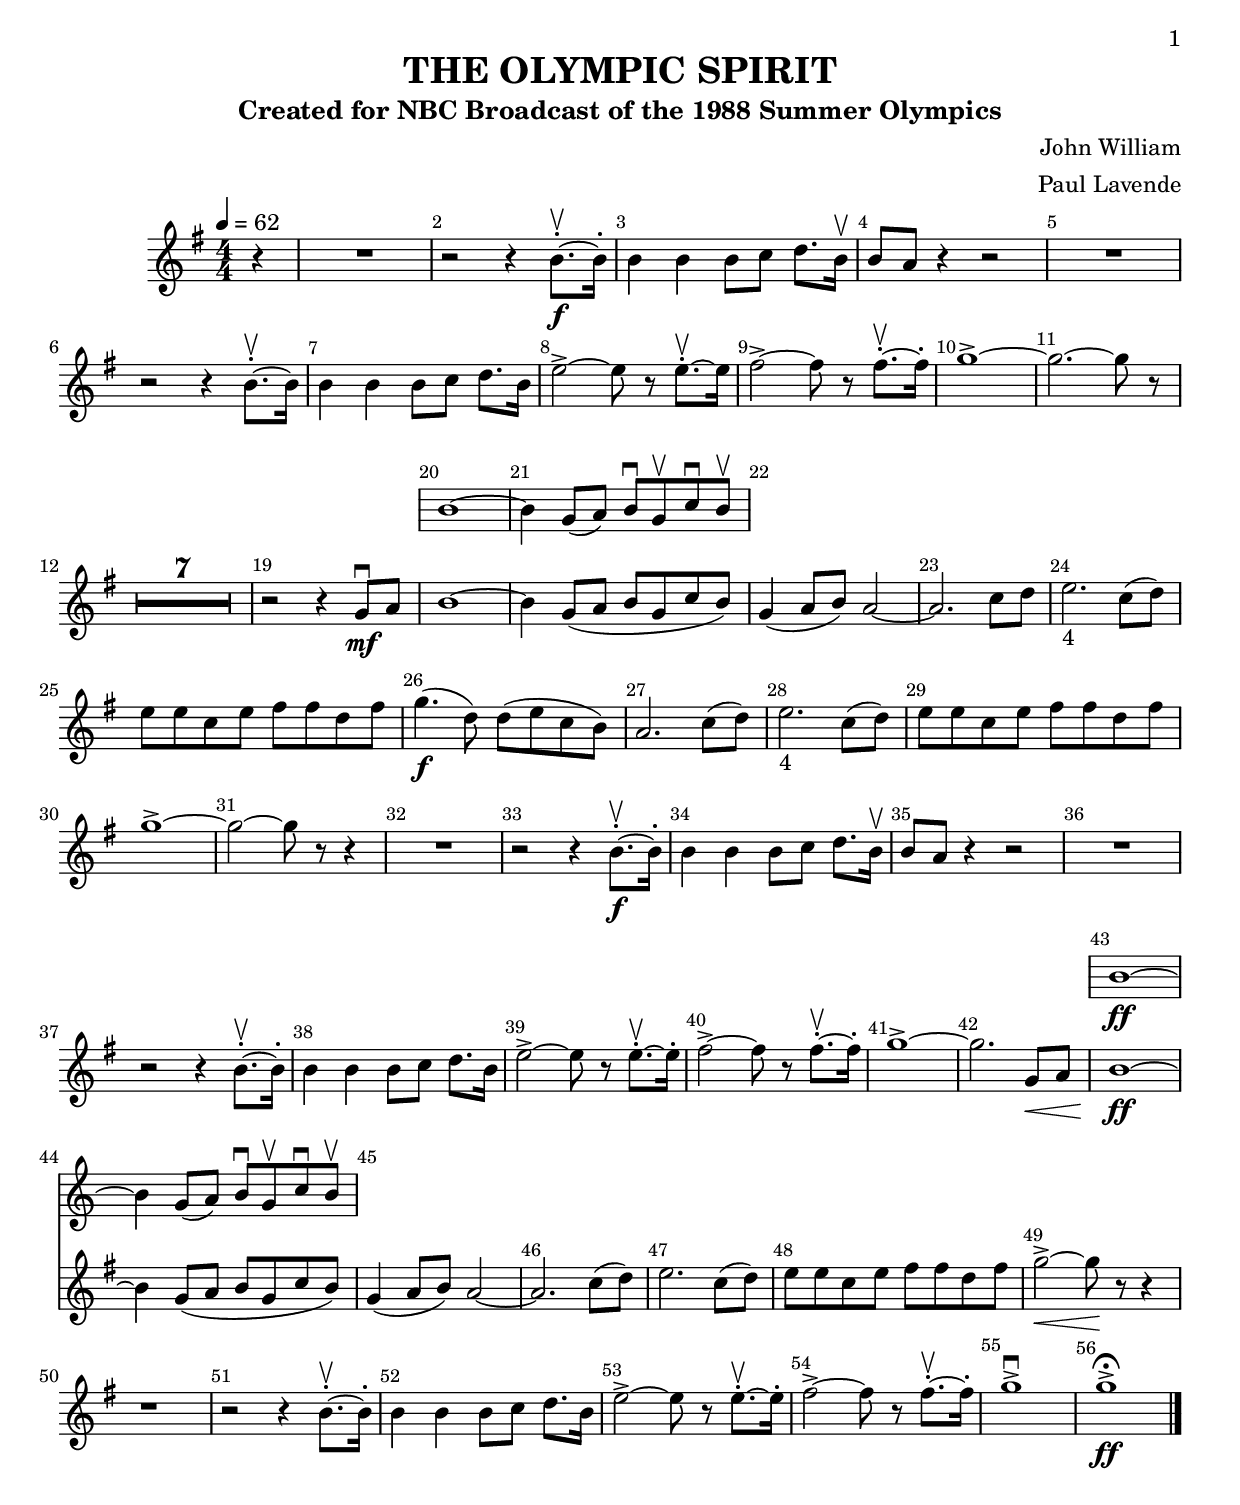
\version "2.18.2"

date = #(strftime "%Y-%m-%d" (localtime (current-time)))

\header {
  title = "THE OLYMPIC SPIRIT"
  subtitle = "Created for NBC Broadcast of the 1988 Summer Olympics"
  composer = "John William"
  arranger = "Paul Lavende"
}

\layout {
  \context {
    \Score
      \override BarNumber.break-visibility = ##(#f #t #t)
      \override SpacingSpanner.base-shortest-duration = #(ly:make-moment 1/12)
      \override MultiMeasureRest.expand-limit = #3 %% Default is 10!
  }
}

voiceconsts = {
  \key g \major
  \time 4/4
  \numericTimeSignature
  \tempo 4 = 62
  \compressFullBarRests
}

\book {
  \score {
    \new Staff = "main" {
      \new Voice {
        \relative c'' {
          \voiceconsts
          \clef treble
          \partial 4 r4 | R1 | r2 r4 b8.-.\upbow\f~ b16-. | 
          b4 b b8 c d8. b16\upbow | b8 a r4 r2 | R1 |
          r2 r4 b8.-.\upbow~ b16 | b4 b b8 c d8. b16 |
          e2->~ e8 r8 e8.-.\upbow~ e16 | fis2->~ fis8 r8 fis8.-.\upbow~ fis16-. |
          g1->~ | g2.~ g8 r8 | R1*7 | r2 r4 g,8\downbow\mf a |
          << { b1~ | b4 g8( a b g c b) } 
             \new Staff \with {
               \remove "Time_signature_engraver"
               alignAboveContext=#"main"
               %% fontSize=#-3
               %% \override StaffSymbol.staff-space=#(magstep -3)
               %% \override StaffSymbol.thickness=#(magstep -3)
               firstClef=##f
             }
             { b1~ | b4 g8( a) b\downbow g\upbow c\downbow b\upbow}
          >> | 
          g4( a8 b) a2~ | a2. c8 d8 |
          e2.-"4" c8( d) | e8 e c e fis fis d fis | g4.(\f d8) d( e c b) |
          a2. c8( d) | e2.-"4" c8( d) | e8 e c e fis fis d fis |
          g1->~ | g2~ g8 r8 r4 | R1 | r2 r4 b,8.-.\upbow\f~ b16-. | 
          b4 b b8 c d8. b16\upbow | b8 a r4 r2 | R1 | 
          r2 r4 b8.-.~\upbow b16-. | b4 b b8 c d8. b16 |
          e2~-> e8 r8 e8.-.~\upbow e16-. | fis2~-> fis8 r8 fis8.-.~\upbow fis16-. |
          g1->~ | g2. g,8\< a | 
          <<
            { b1~\ff | b4 g8( a b g c b) }
            \new Staff \with {
               \remove "Time_signature_engraver"
               alignAboveContext=#"main"
               %% fontSize=#-3
               %% \override StaffSymbol.staff-space=#(magstep -3)
               %% \override StaffSymbol.thickness=#(magstep -3)
               firstClef=##f
             }
            { b1~\ff | b4 g8( a) b\downbow g\upbow c\downbow b\upbow }
          >>
          |
          g4( a8 b) a2~ | a2. c8( d) | e2. c8( d) | e8 e c e fis fis d fis |
          g2->~\< g8\! r8 r4 | r1 | r2 r4 b,8.-.~\upbow b16-. |
          b4 b b8 c d8. b16 | e2->~ e8 r8 e8.-.~\upbow e16-. |
          fis2->~ fis8 r8 fis8.-.~\upbow fis16-. | g1->\downbow |
          g1->\fermata\ff \bar"|."
        }
      }
    }
    \layout { }
    \midi { }
  }
  \paper {
    print-page-number = ##t
    print-first-page-number = ##t
    %% oddFooterMarkup = \markup { \fromproperty #'page:page-number-string  Typeset on: \date } 
    evenFooterMarkup = \oddFooterMarkup
  }
}

%% Last modified: 2016.07.18 21:53:29-0400
